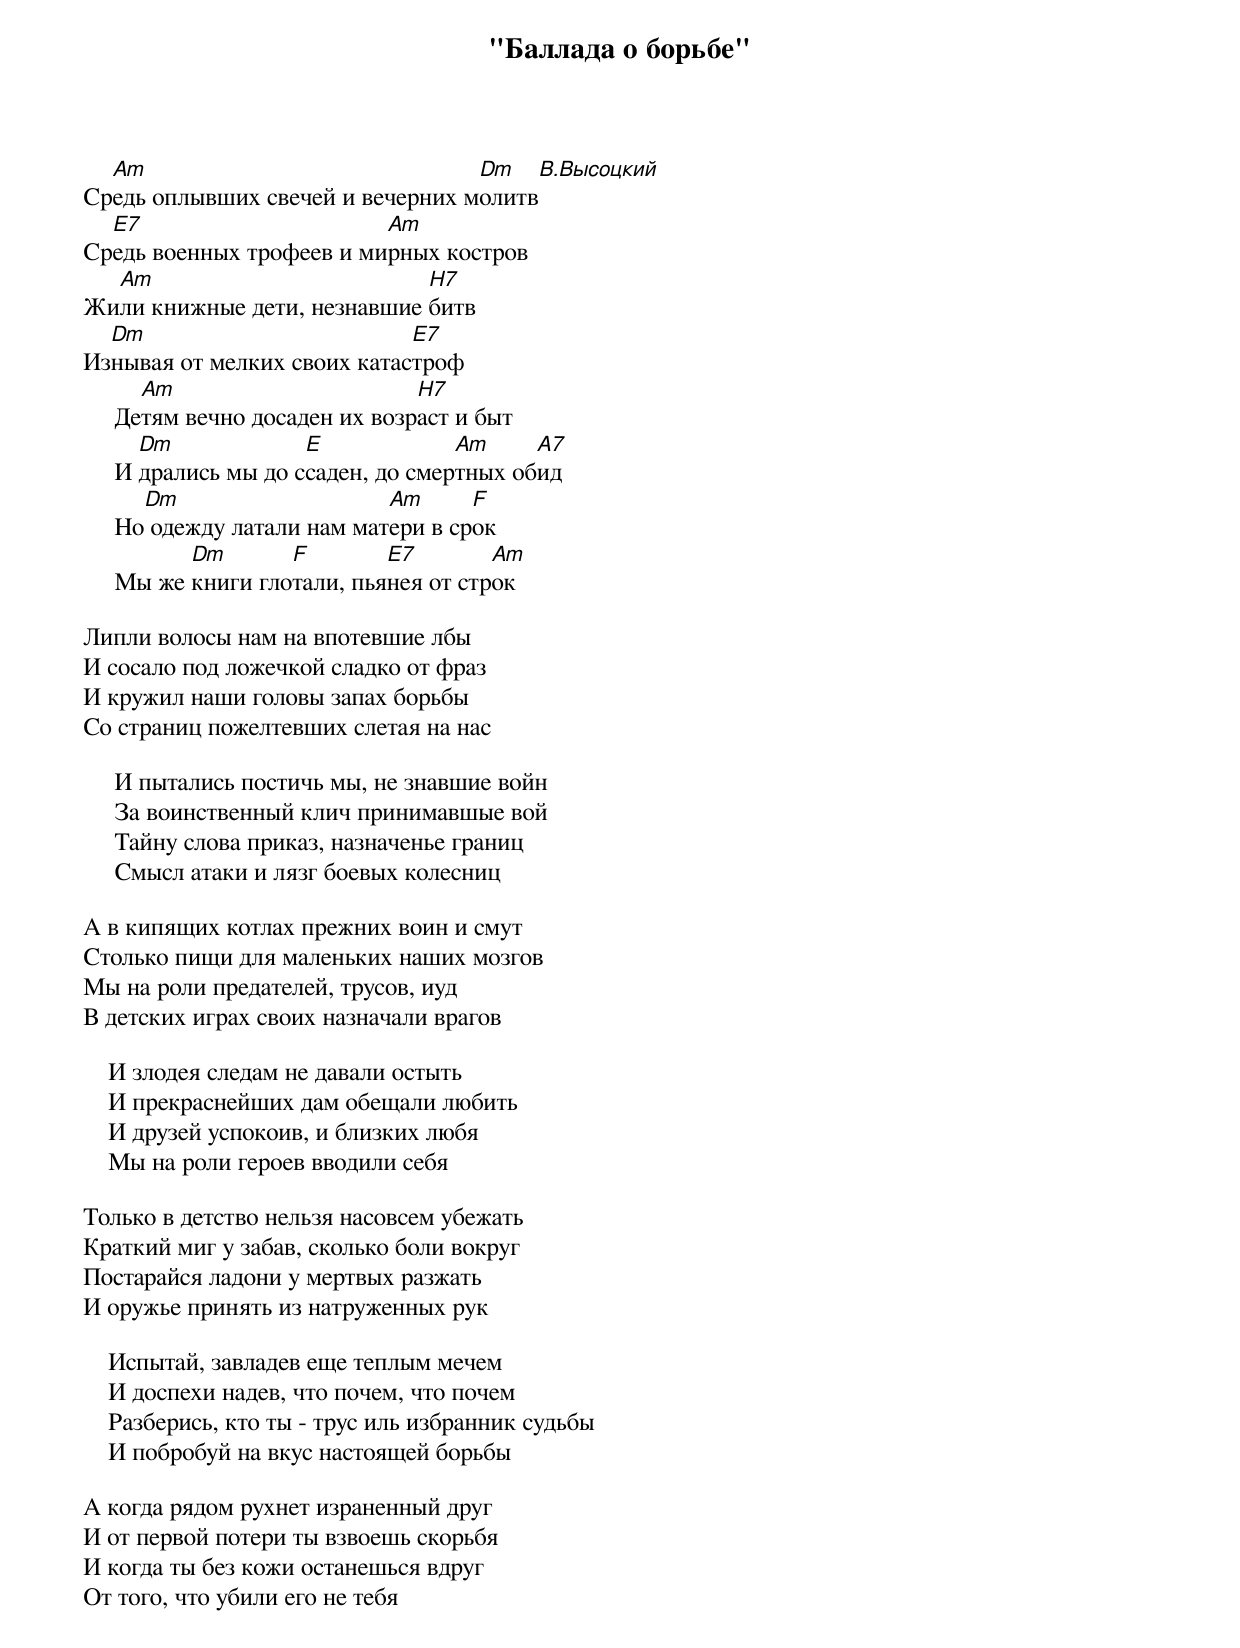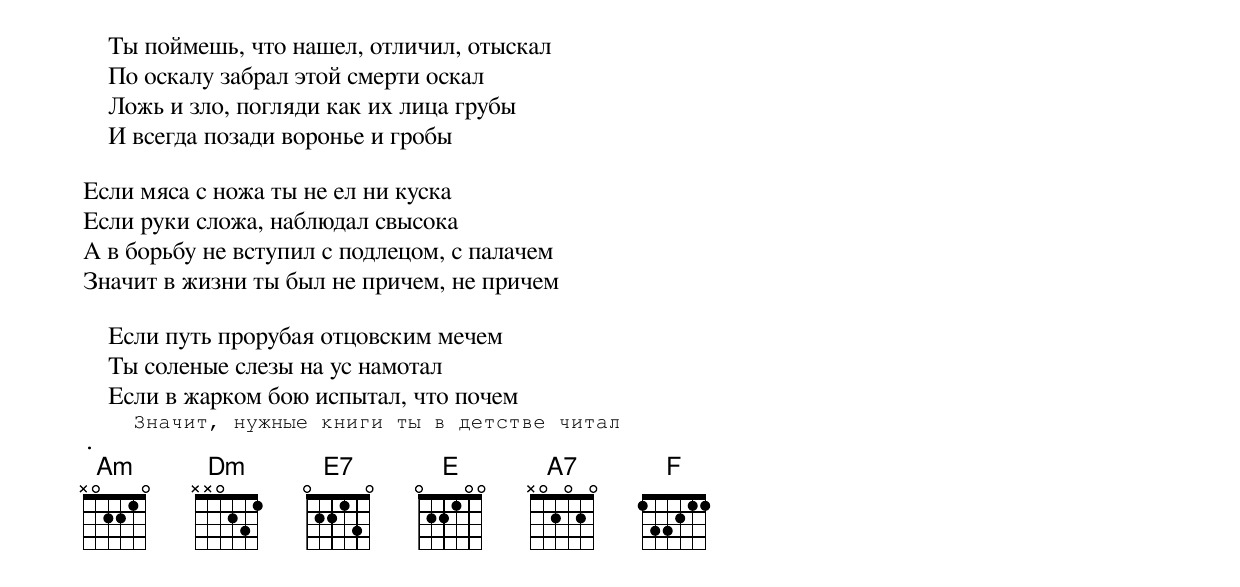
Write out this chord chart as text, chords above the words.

                 "Баллада о борьбе"
  Am                              Dm      В.Высоцкий
Средь оплывших свечей и вечерних молитв
  E7                      Am
Средь военных трофеев и мирных костров
  Am                         H7
Жили книжные дети, незнавшие битв
  Dm                         E7
Изнывая от мелких своих катастроф
       Am                       H7
     Детям вечно досаден их возраст и быт
       Dm             E             Am     A7
     И дрались мы до ссаден, до смертных обид
       Dm                    Am      F
     Но одежду латали нам матери в срок
           Dm       F        E7        Am
     Мы же книги глотали, пьянея от строк

Липли волосы нам на впотевшие лбы
И сосало под ложечкой сладко от фраз
И кружил наши головы запах борьбы
Со страниц пожелтевших слетая на нас

     И пытались постичь мы, не знавшие войн
     За воинственный клич принимавшые вой
     Тайну слова приказ, назначенье границ
     Смысл атаки и лязг боевых колесниц

А в кипящих котлах прежних воин и смут
Столько пищи для маленьких наших мозгов
Мы на роли предателей, трусов, иуд
В детских играх своих назначали врагов

    И злодея следам не давали остыть
    И прекраснейших дам обещали любить
    И друзей успокоив, и близких любя
    Мы на роли героев вводили себя

Только в детство нельзя насовсем убежать
Краткий миг у забав, сколько боли вокруг
Постарайся ладони у мертвых разжать
И оружье принять из натруженных рук

    Испытай, завладев еще теплым мечем
    И доспехи надев, что почем, что почем
    Разберись, кто ты - трус иль избранник судьбы
    И побробуй на вкус настоящей борьбы

А когда рядом рухнет израненный друг
И от первой потери ты взвоешь скорьбя
И когда ты без кожи останешься вдруг
От того, что убили его не тебя

    Ты поймешь, что нашел, отличил, отыскал
    По оскалу забрал этой смерти оскал
    Ложь и зло, погляди как их лица грубы
    И всегда позади воронье и гробы

Если мяса с ножа ты не ел ни куска
Если руки сложа, наблюдал свысока
А в борьбу не вступил с подлецом, с палачем
Значит в жизни ты был не причем, не причем

    Если путь прорубая отцовским мечем
    Ты соленые слезы на ус намотал
    Если в жарком бою испытал, что почем
    Значит, нужные книги ты в детстве читал
.
